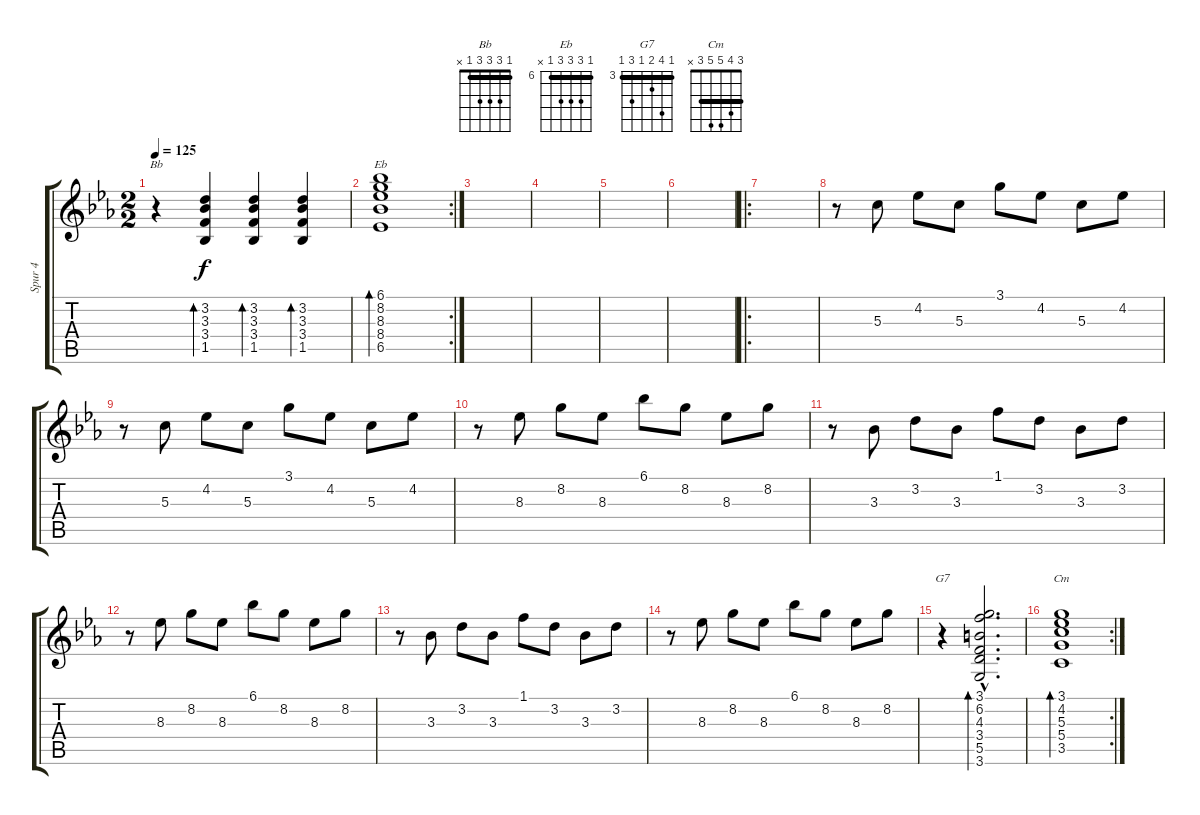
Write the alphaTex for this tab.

\track ("Spur 4" "Spur 4") {instrument electricguitarjazz}
\staff {score tabs}
\tuning (E4 B3 G3 D3 A2 E2) {hide}
\chord ("Bb" 1 3 3 3 1 x) {barre 1}
\chord ("Eb" 6 8 8 8 6 x) {firstfret 6 barre 6}
\chord ("G7" 3 6 4 3 5 3) {firstfret 3 barre 3}
\chord ("Cm" 3 4 5 5 3 x) {barre 3}
\ts (2 2)
\tempo 125
\clef g2
\ks cminor
r.4{ch "Bb" dy f} (3.2 3.3 3.4 1.5).4{bd 60} (3.2 3.3 3.4 1.5).4{bd 60} (3.2 3.3 3.4 1.5).4{bd 60} |
\rc 2
(6.1 8.2 8.3 8.4 6.5).1{bd 240 ch "Eb"} |
|
|
|
|
\ro
|
r.8 5.3.8 4.2.8 5.3.8 3.1.8 4.2.8 5.3.8 4.2.8 |
r.8 5.3.8 4.2.8 5.3.8 3.1.8 4.2.8 5.3.8 4.2.8 |
r.8 8.3.8 8.2.8 8.3.8 6.1.8 8.2.8 8.3.8 8.2.8 |
r.8 3.3.8 3.2.8 3.3.8 1.1.8 3.2.8 3.3.8 3.2.8 |
r.8 8.3.8 8.2.8 8.3.8 6.1.8 8.2.8 8.3.8 8.2.8 |
r.8 3.3.8 3.2.8 3.3.8 1.1.8 3.2.8 3.3.8 3.2.8 |
r.8 8.3.8 8.2.8 8.3.8 6.1.8 8.2.8 8.3.8 8.2.8 |
r.4{ch "G7"} (3.1{hac} 6.2{hac} 4.3{hac} 3.4{hac} 5.5{hac} 3.6{hac}).2{d bd 120} |
\rc 2
(3.1 4.2 5.3 5.4 3.5).1{bd 120 ch "Cm"}
